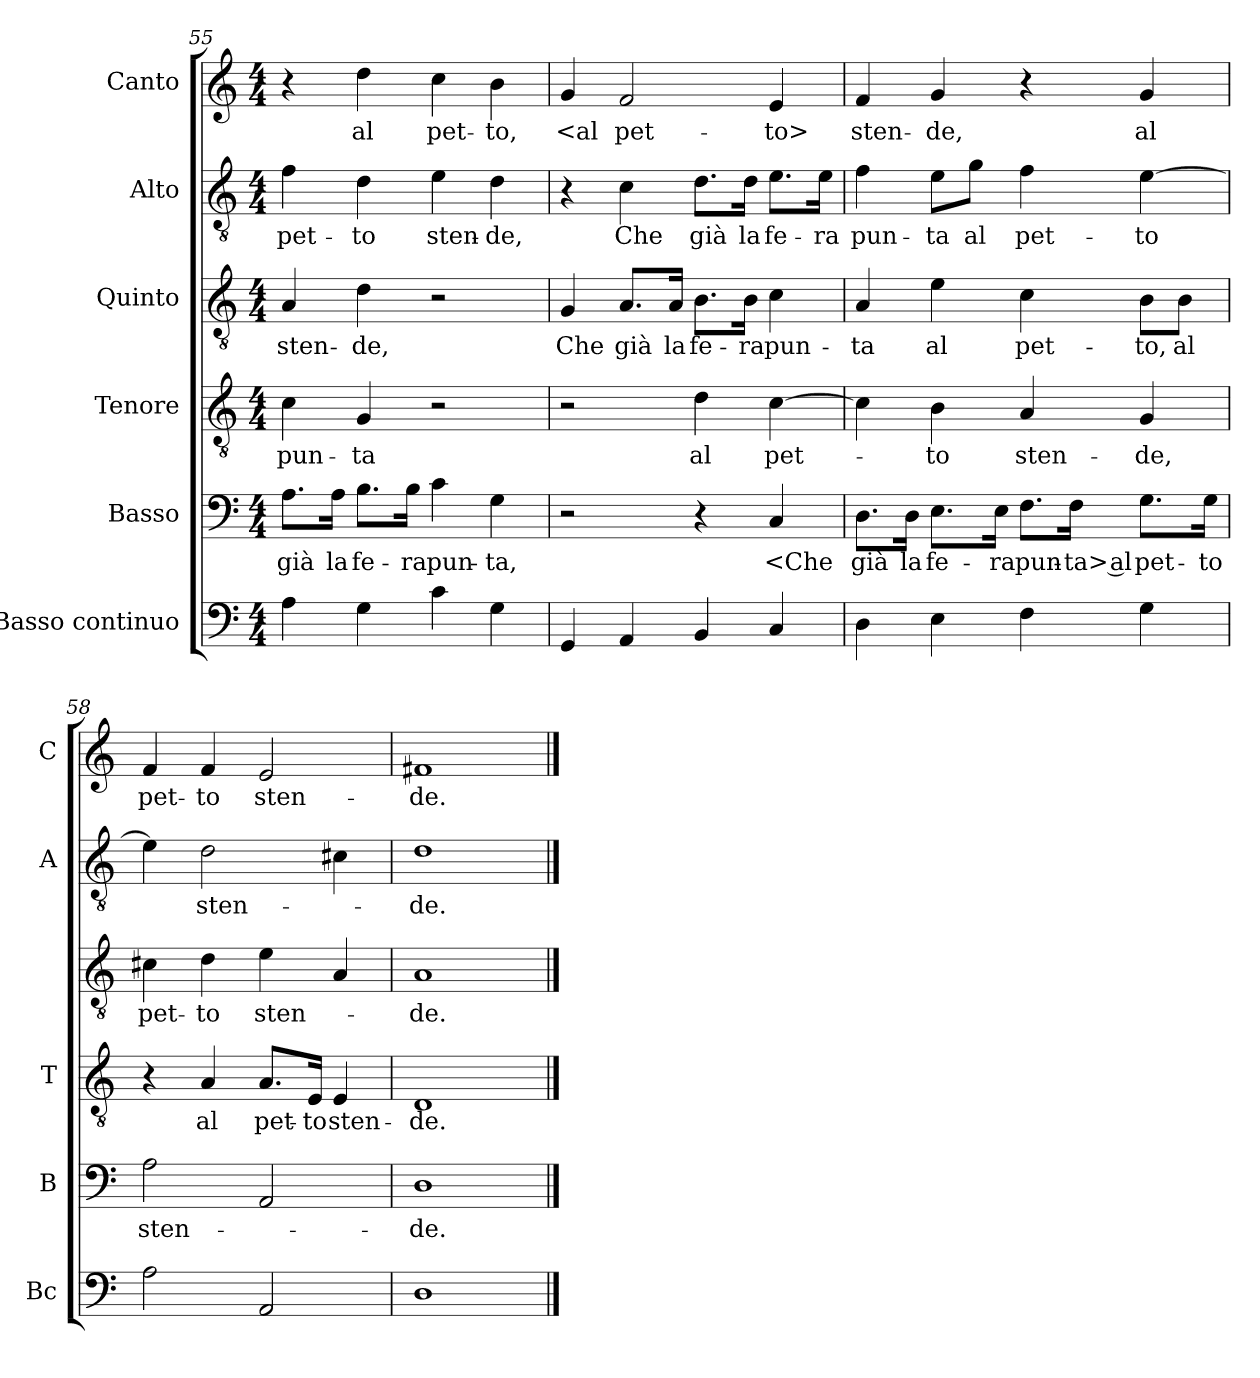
**kern	**kern	**text	**kern	**text	**kern	**text	**kern	**text	**kern	**text
*part6	*part5	*part5	*part4	*part4	*part3	*part3	*part2	*part2	*part1	*part1
*staff6	*staff5	*staff5	*staff4	*staff4	*staff3	*staff3	*staff2	*staff2	*staff1	*staff1
*I"Basso continuo	*I"Basso	*	*I"Tenore	*	*I"Quinto	*	*I"Alto	*	*I"Canto	*
*I'Bc	*I'B	*	*I'T	*	*	*	*I'A	*	*I'C	*
*clefF4	*clefF4	*	*clefGv2	*	*clefGv2	*	*clefGv2	*	*clefG2	*
*k[]	*k[]	*	*k[]	*	*k[]	*	*k[]	*	*k[]	*
*C:	*C:	*	*C:	*	*C:	*	*C:	*	*C:	*
*M4/4	*M4/4	*	*M4/4	*	*M4/4	*	*M4/4	*	*M4/4	*
=55	=55	=55	=55	=55	=55	=55	=55	=55	=55	=55
4A	8.A\L	già	4c	pun-	4A	sten-	4f	pet-	4r	.
.	16A\Jk	la	.	.	.	.	.	.	.	.
4G	8.B\L	fe-	4G	-ta	4d	-de,	4d	-to	4dd	al
.	16B\Jk	-ra	.	.	.	.	.	.	.	.
4c	4c	pun-	2r	.	2r	.	4e	sten-	4cc	pet-
4G	4G	-ta,	.	.	.	.	4d	-de,	4b	-to,
=56	=56	=56	=56	=56	=56	=56	=56	=56	=56	=56
4GG	2r	.	2r	.	4G	Che	4r	.	4g	<al
4AA	.	.	.	.	8.A/L	già	4c	Che	2f	pet-
.	.	.	.	.	16A/Jk	la	.	.	.	.
4BB	4r	.	4d	al	8.B\L	fe-	8.d\L	già	.	.
.	.	.	.	.	16B\Jk	-ra	16d\Jk	la	.	.
4C	4C	<Che	[4c	pet-	4c	pun-	8.e\L	fe-	4e	-to>
.	.	.	.	.	.	.	16e\Jk	-ra	.	.
=57	=57	=57	=57	=57	=57	=57	=57	=57	=57	=57
4D	8.D\L	già	4c]	.	4A	-ta	4f	pun-	4f	sten-
.	16D\Jk	la	.	.	.	.	.	.	.	.
4E	8.E\L	fe-	4B	-to	4e	al	8e\L	-ta	4g	-de,
.	.	.	.	.	.	.	8g\J	al	.	.
.	16E\Jk	-ra	.	.	.	.	.	.	.	.
4F	8.F\L	pun-	4A	sten-	4c	pet-	4f	pet-	4r	.
.	16F\Jk	-ta> al	.	.	.	.	.	.	.	.
4G	8.G\L	pet-	4G	-de,	8B\L	-to,	[4e	-to	4g	al
.	.	.	.	.	8B\J	al	.	.	.	.
.	16G\Jk	-to	.	.	.	.	.	.	.	.
=58	=58	=58	=58	=58	=58	=58	=58	=58	=58	=58
2A	2A	sten-	4r	.	4c#X	pet-	4e]	.	4f	pet-
.	.	.	4A	al	4d	-to	2d	sten-	4f	-to
2AA	2AA	.	8.A/L	pet-	4e	sten-	.	.	2e	sten-
.	.	.	16E/Jk	-to	.	.	.	.	.	.
.	.	.	4E	sten-	4A	.	4c#X	.	.	.
=59	=59	=59	=59	=59	=59	=59	=59	=59	=59	=59
1D	1D	-de.	1D	-de.	1A	-de.	1d	-de.	1f#X	-de.
==	==	==	==	==	==	==	==	==	==	==
*-	*-	*-	*-	*-	*-	*-	*-	*-	*-	*-
